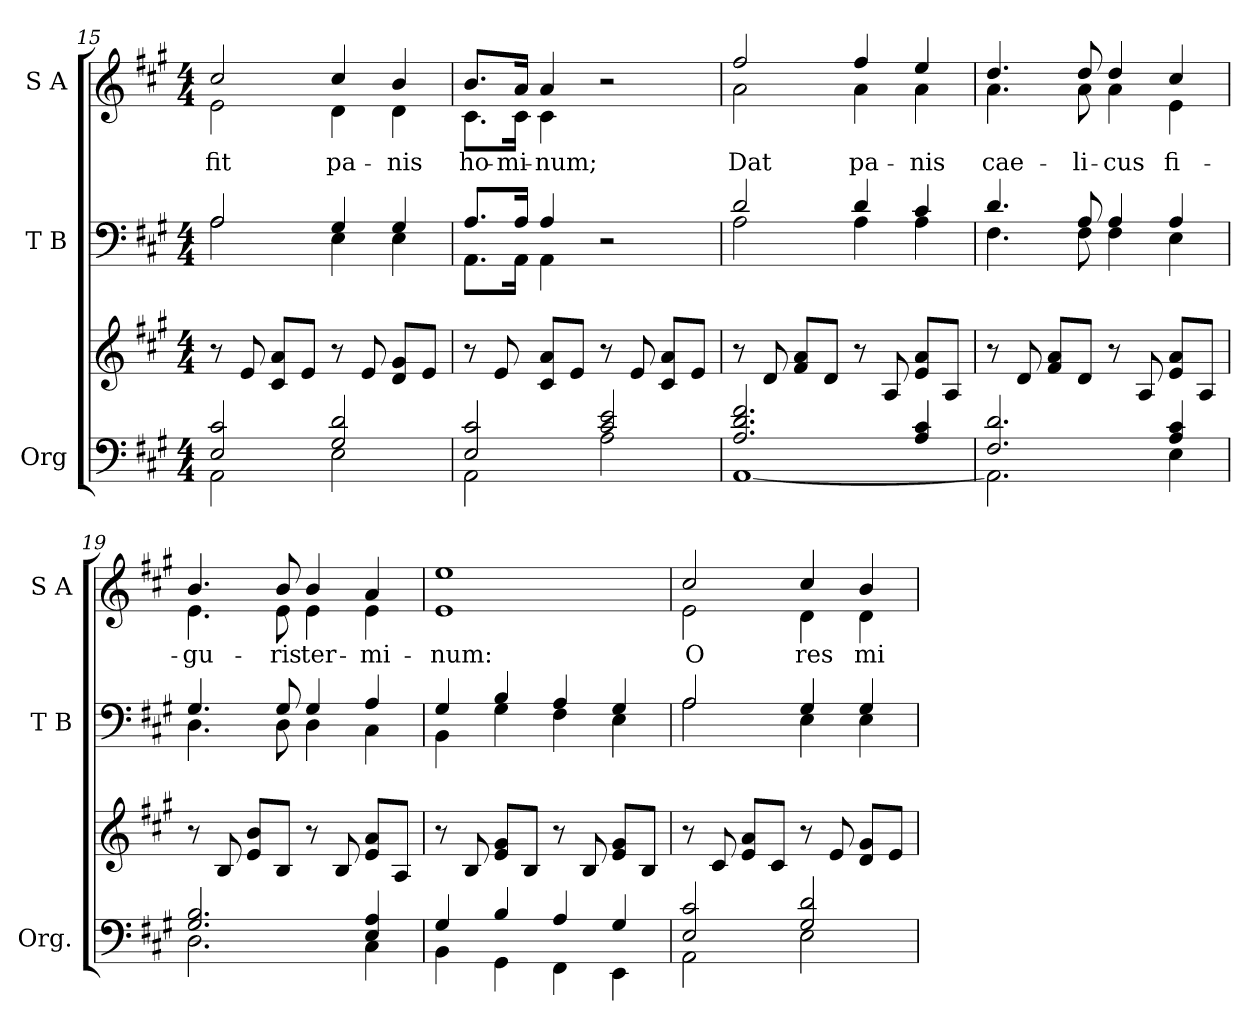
**kern	**kern	**kern	**kern	**text
*part3	*part3	*part2	*part1	*part1
*staff4	*staff3	*staff2	*staff1	*staff1
*I"Org	*	*I"T B	*I"S A	*
*I'Org.	*	*I'T B	*I'S A	*
*clefF4	*clefG2	*clefF4	*clefG2	*
*k[f#c#g#]	*k[f#c#g#]	*k[f#c#g#]	*k[f#c#g#]	*
*A:	*A:	*A:	*A:	*
*M4/4	*M4/4	*M4/4	*M4/4	*
=15	=15	=15	=15	=15
*^	*	*^	*	*
!	!	!	!	!	!	!LO:LY:b:color=#000000
*	*	*	*	*	*^	*
2Ei/ 2c#i	2AAi\	8r	2Ai/	2Ai\	2cc#i/	2ei\	fit
.	.	8ei/	.	.	.	.	.
.	.	8c#i/ 8ai/L	.	.	.	.	.
.	.	8ei/J	.	.	.	.	.
!	!	!	!	!	!	!	!LO:LY:b:color=#000000
2G#i/ 2di	2Ei\	8r	4G#i/	4Ei\	4cc#i/	4di\	pa-
.	.	8ei/	.	.	.	.	.
!	!	!	!	!	!	!	!LO:LY:b:color=#000000
.	.	8di/ 8g#i/L	4G#i/	4Ei\	4bi/	4di\	-nis
.	.	8ei/J	.	.	.	.	.
!!LO:LB:g=z	!!
=16	=16	=16	=16	=16	=16	=16	=16
!	!	!	!	!	!	!	!LO:LY:b:color=#000000
2Ei/ 2c#i	2AAi\	8r	8.Ai/L	8.AAi\L	8.bi/L	8.c#i\L	ho-
.	.	8ei/	.	.	.	.	.
!	!	!	!	!	!	!	!LO:LY:b:color=#000000
.	.	.	16Ai/Jk	16AAi\Jk	16ai/Jk	16c#i\Jk	-mi-
!	!	!	!	!	!	!	!LO:LY:b:color=#000000
.	.	8c#i/ 8ai/L	4Ai/	4AAi\	4ai/	4c#i\	-num;
.	.	8ei/J	.	.	.	.	.
2c#i/ 2ei	2Ai\	8r	2r	2ryy	2r	2ryy	.
.	.	8ei/	.	.	.	.	.
.	.	8c#i/ 8ai/L	.	.	.	.	.
.	.	8ei/J	.	.	.	.	.
=17	=17	=17	=17	=17	=17	=17	=17
!	!	!	!	!	!	!	!LO:LY:b:color=#000000
2.Ai/ 2.di 2.f#i	[1AAi	8r	2di/	2Ai\	2ff#i/	2ai\	Dat
.	.	8di/	.	.	.	.	.
.	.	8f#i/ 8ai/L	.	.	.	.	.
.	.	8di/J	.	.	.	.	.
!	!	!	!	!	!	!	!LO:LY:b:color=#000000
.	.	8r	4di/	4Ai\	4ff#i/	4ai\	pa-
.	.	8Ai/	.	.	.	.	.
!	!	!	!	!	!	!	!LO:LY:b:color=#000000
4Ai/ 4c#i	.	8ei/ 8ai/L	4c#i/	4Ai\	4eei/	4ai\	-nis
.	.	8Ai/J	.	.	.	.	.
=18	=18	=18	=18	=18	=18	=18	=18
!	!	!	!	!	!	!	!LO:LY:b:color=#000000
2.F#i/ 2.di	2.AAi\]	8r	4.di/	4.F#i\	4.ddi/	4.ai\	cae-
.	.	8di/	.	.	.	.	.
.	.	8f#i/ 8ai/L	.	.	.	.	.
!	!	!	!	!	!	!	!LO:LY:b:color=#000000
.	.	8di/J	8Ai/	8F#i\	8ddi/	8ai\	-li-
!	!	!	!	!	!	!	!LO:LY:b:color=#000000
.	.	8r	4Ai/	4F#i\	4ddi/	4ai\	-cus
.	.	8Ai/	.	.	.	.	.
!	!	!	!	!	!	!	!LO:LY:b:color=#000000
4Ai/ 4c#i	4Ei\	8ei/ 8ai/L	4Ai/	4Ei\	4cc#i/	4ei\	fi-
.	.	8Ai/J	.	.	.	.	.
=19	=19	=19	=19	=19	=19	=19	=19
!	!	!	!	!	!	!	!LO:LY:b:color=#000000
2.G#i/ 2.Bi	2.Di\	8r	4.G#i/	4.Di\	4.bi/	4.ei\	-gu-
.	.	8Bi/	.	.	.	.	.
.	.	8ei/ 8bi/L	.	.	.	.	.
!	!	!	!	!	!	!	!LO:LY:b:color=#000000
.	.	8Bi/J	8G#i/	8Di\	8bi/	8ei\	-ris
!	!	!	!	!	!	!	!LO:LY:b:color=#000000
.	.	8r	4G#i/	4Di\	4bi/	4ei\	ter-
.	.	8Bi/	.	.	.	.	.
!	!	!	!	!	!	!	!LO:LY:b:color=#000000
4Ei/ 4Ai	4C#i\	8ei/ 8ai/L	4Ai/	4C#i\	4ai/	4ei\	-mi-
.	.	8Ai/J	.	.	.	.	.
!!LO:PB:g=z	!!
=20	=20	=20	=20	=20	=20	=20	=20
!	!	!	!	!	!	!	!LO:LY:b:color=#000000
4G#i/	4BBi\	8r	4G#i/	4BBi\	1eei	1ei	-num:
.	.	8Bi/	.	.	.	.	.
4Bi/	4GG#i\	8ei/ 8g#i/L	4Bi/	4G#i\	.	.	.
.	.	8Bi/J	.	.	.	.	.
4Ai/	4FF#i\	8r	4Ai/	4F#i\	.	.	.
.	.	8Bi/	.	.	.	.	.
4G#i/	4EEi\	8ei/ 8g#i/L	4G#i/	4Ei\	.	.	.
.	.	8Bi/J	.	.	.	.	.
=21	=21	=21	=21	=21	=21	=21	=21
!	!	!	!	!	!	!	!LO:LY:b:color=#000000
2Ei/ 2c#i	2AAi\	8r	2Ai/	2Ai\	2cc#i/	2ei\	O
.	.	8c#i/	.	.	.	.	.
.	.	8ei/ 8ai/L	.	.	.	.	.
.	.	8c#i/J	.	.	.	.	.
!	!	!	!	!	!	!	!LO:LY:b:color=#000000
2G#i/ 2di	2Ei\	8r	4G#i/	4Ei\	4cc#i/	4di\	res
.	.	8ei/	.	.	.	.	.
!	!	!	!	!	!	!	!LO:LY:b:color=#000000
.	.	8di/ 8g#i/L	4G#i/	4Ei\	4bi/	4di\	mi-
.	.	8ei/J	.	.	.	.	.
*	*	*	*v	*v	*	*	*
*v	*v	*	*	*v	*v	*
=	=	=	=	=
*-	*-	*-	*-	*-
